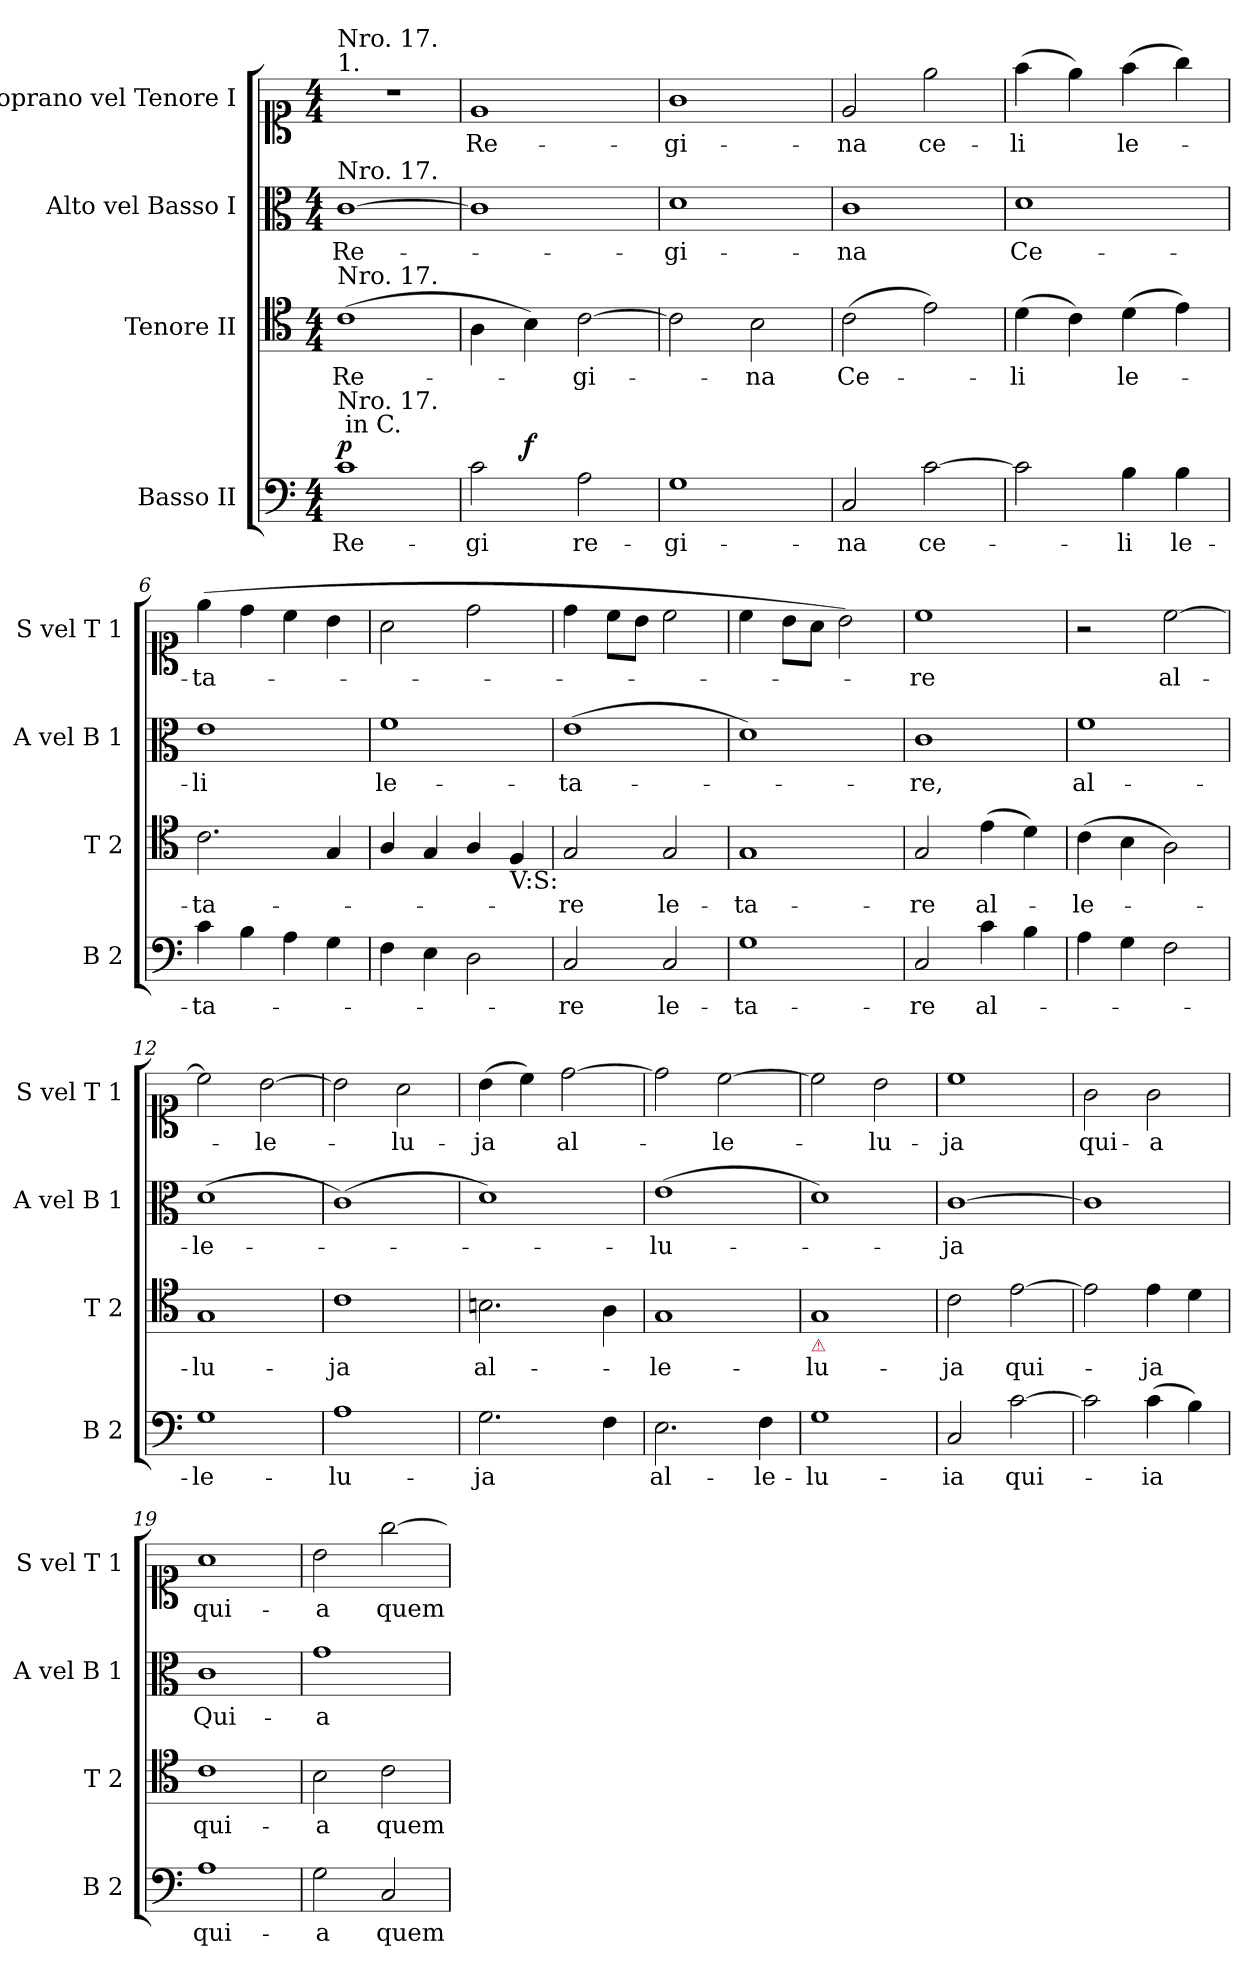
**kern	**text	**dynam	**kern	**text	**kern	**text	**kern	**text
*part4	*part4	*part4	*part3	*part3	*part2	*part2	*part1	*part1
*staff4	*staff4	*staff4	*staff3	*staff3	*staff2	*staff2	*staff1	*staff1
*I"Basso II	*	*	*I"Tenore II	*	*I"Alto vel Basso I	*	*I"Soprano vel Tenore I	*
*I'B 2	*	*	*I'T 2	*	*I'A vel B 1	*	*I'S vel T 1	*
*clefF4	*	*	*clefC4	*	*clefC3	*	*clefC1	*
*k[]	*	*	*k[]	*	*k[]	*	*k[]	*
*M4/4	*	*	*M4/4	*	*M4/4	*	*M4/4	*
=1	=1	=1	=1	=1	=1	=1	=1	=1
!	!	!	!	!	!	!	!LO:TX:a:t=1.	!
!	!	!	!	!	!	!	!LO:TX:a:t=Nro. 17.	!
!	!	!	!	!	!LO:TX:a:t=Nro. 17.	!	!	!
!	!	!	!LO:TX:a:t=Nro. 17.	!	!	!	!	!
!LO:TX:a:t=Nro. 17.\n in C.	!	!	!	!	!	!	!	!
!	!	!LO:DY:b	!	!	!	!	!	!
1c	Re-	p.	(1c	Re-	[1c	Re-	1r	.
=2	=2	=2	=2	=2	=2	=2	=2	=2
*^	*	*	*	*	*	*	*	*
2c\	4ryy	-gi	.	4A\	.	1c]	.	1e	Re-
!	!	!	!LO:DY:b	!	!	!	!	!	!
.	2.ryy	.	f.	4B\)	.	.	.	.	.
2A\	.	re-	.	[2c\	-gi-	.	.	.	.
*v	*v	*	*	*	*	*	*	*	*
=3	=3	=3	=3	=3	=3	=3	=3	=3
1G	-gi-	.	2c\]	.	1d	-gi-	1g	-gi-
.	.	.	2B\	-na	.	.	.	.
=4	=4	=4	=4	=4	=4	=4	=4	=4
2C/	-na	.	(2c\	Ce-	1c	-na	2e/	-na
[2c\	ce-	.	2e\)	.	.	.	2ee\	ce-
=5	=5	=5	=5	=5	=5	=5	=5	=5
2c\]	.	.	(4d\	-li	1d	Ce-	(4ff\	-li
.	.	.	4c\)	.	.	.	4ee\)	.
4B\	-li	.	(4d\	le-	.	.	(4ff\	le-
4B\	le-	.	4e\)	.	.	.	4gg\)	.
=6	=6	=6	=6	=6	=6	=6	=6	=6
4c\	-ta-	.	2.c\	-ta-	1e	-li	(4ee\	-ta-
4B\	.	.	.	.	.	.	4dd\	.
4A\	.	.	.	.	.	.	4cc\	.
4G\	.	.	4G/	.	.	.	4b\	.
=7	=7	=7	=7	=7	=7	=7	=7	=7
4F\	.	.	4A/	.	1f	le-	2a\	.
4E\	.	.	4G/	.	.	.	.	.
2D\	.	.	4A/	.	.	.	2dd\	.
!	!	!	!LO:TX:b:t=V&colon;S&colon;	!	!	!	!	!
.	.	.	4F/	.	.	.	.	.
=8	=8	=8	=8	=8	=8	=8	=8	=8
2C/	-re	.	2G/	-re	(1e	-ta-	4dd\	.
.	.	.	.	.	.	.	8cc\L	.
.	.	.	.	.	.	.	8b\J	.
2C/	le-	.	2G/	le-	.	.	2cc\	.
=9	=9	=9	=9	=9	=9	=9	=9	=9
1G	-ta-	.	1G	-ta-	1d)	.	4cc\	.
.	.	.	.	.	.	.	8b\L	.
.	.	.	.	.	.	.	8a\J	.
.	.	.	.	.	.	.	2b\)	.
=10	=10	=10	=10	=10	=10	=10	=10	=10
2C/	-re	.	2G/	-re	1c	-re,	1cc	-re
4c\	al-	.	(4e\	al-	.	.	.	.
4B\	.	.	4d\)	.	.	.	.	.
=11	=11	=11	=11	=11	=11	=11	=11	=11
4A\	.	.	(4c\	-le-	1f	al-	2r	.
4G\	.	.	4B\	.	.	.	.	.
2F\	.	.	2A\)	.	.	.	[2cc\	al-
=12	=12	=12	=12	=12	=12	=12	=12	=12
1G	-le-	.	1G	lu-	(1d	-le-	2cc\]	.
.	.	.	.	.	.	.	[2b\	-le-
=13	=13	=13	=13	=13	=13	=13	=13	=13
1A	-lu-	.	1c	-ja	(1c)	.	2b\]	.
.	.	.	.	.	.	.	2a\	-lu-
=14	=14	=14	=14	=14	=14	=14	=14	=14
2.G\	-ja	.	2.Bn\	al-	1d)	.	(4b\	-ja
.	.	.	.	.	.	.	4cc\)	.
.	.	.	.	.	.	.	[2dd\	al-
4F\	.	.	4A\	.	.	.	.	.
=15	=15	=15	=15	=15	=15	=15	=15	=15
2.E\	al-	.	1G	-le-	(1e	-lu-	2dd\]	.
.	.	.	.	.	.	.	[2cc\	-le-
4F\	-le-	.	.	.	.	.	.	.
=16	=16	=16	=16	=16	=16	=16	=16	=16
!	!	!	!LO:TX:b:color=crimson:t=⚠	!	!	!	!	!
1G	-lu-	.	1G	-lu-	1d)	.	2cc\]	.
.	.	.	.	.	.	.	2b\	-lu-
=17	=17	=17	=17	=17	=17	=17	=17	=17
2C/	-ia	.	2c\	-ja	[1c	-ja	1cc	-ja
[2c\	qui-	.	[2e\	qui-	.	.	.	.
=18	=18	=18	=18	=18	=18	=18	=18	=18
2c\]	.	.	2e\]	.	1c]	.	2g\	qui-
(4c\	-ia	.	4e\	-ja	.	.	2g\	-a
4B\)	.	.	4d\	.	.	.	.	.
=19	=19	=19	=19	=19	=19	=19	=19	=19
1A	qui-	.	1c	qui-	1c	Qui-	1a	qui-
=20	=20	=20	=20	=20	=20	=20	=20	=20
2G\	-a	.	2B\	-a	1g	-a	2b\	-a
2C/	quem	.	2c\	quem	.	.	[2gg\	quem
=	=	=	=	=	=	=	=	=
*-	*-	*-	*-	*-	*-	*-	*-	*-
